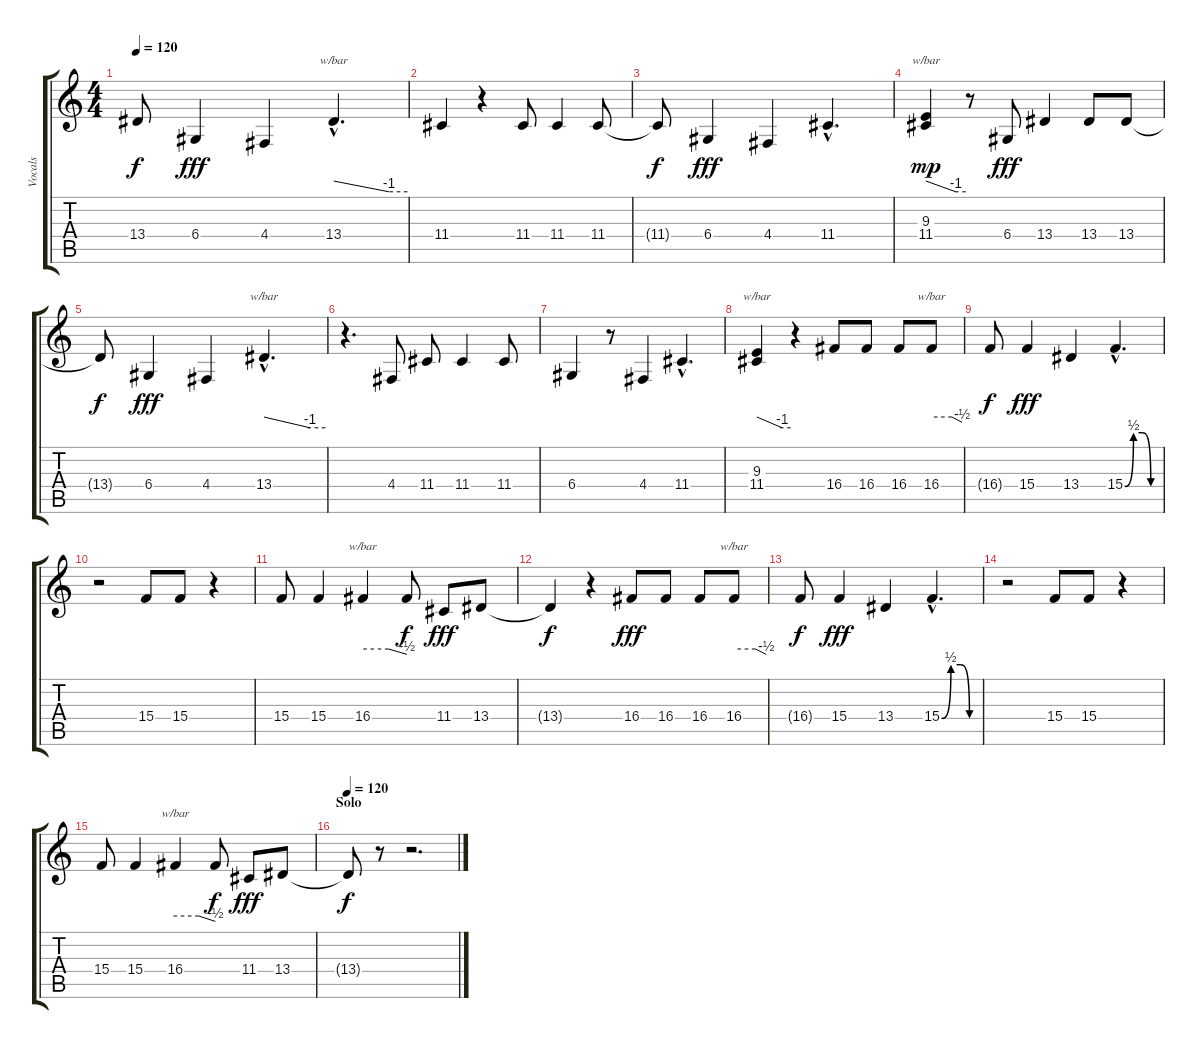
\track ("Vocals" "Vocals") {instrument lead6voice}
\staff {score tabs}
\tuning (E4 B3 G3 D3 A2 E2) {hide}
\ts (4 4)
\tempo 120
\clef g2
\ks c
13.4{t}.8{dy f} 6.4.4{dy fff} 4.4.4 13.4{hac}.4{d tbe (custom default 0 0 45 -4 60 -4)} |
11.4.4 r.4 11.4.8 11.4.4 11.4.8 |
11.4{t}.8{dy f} 6.4.4{dy fff} 4.4.4 11.4{hac}.4{d} |
(9.3 11.4).4{tbe (custom default 0 0 45 -4 60 -4) dy mp} r.8 6.4.8{dy fff} 13.4.4 13.4.8 13.4.8 |
13.4{t}.8{dy f} 6.4.4{dy fff} 4.4.4 13.4{hac}.4{d tbe (custom default 0 0 45 -4 60 -4)} |
r.4{d} 4.4.8 11.4.8 11.4.4 11.4.8 |
6.4.4 r.8 4.4.4 11.4{hac}.4{d} |
(9.3 11.4).4{tbe (custom default 0 0 45 -4 60 -4)} r.4 16.4.8 16.4.8 16.4.8 16.4.8{tbe (custom default 0 0 40 0 60 -2)} |
16.4{t}.8{dy f} 15.4.4{dy fff} 13.4.4 15.4{be (custom 0 0 15 2 30 2 45 0 60 0) hac}.4{d} |
r.2 15.4.8 15.4.8 r.4 |
15.4.8 15.4.4 16.4.4{tbe (custom default 0 0 35 0 60 -2)} 16.4{t}.8{dy f} 11.4.8{dy fff} 13.4.8 |
13.4{t}.4{dy f} r.4 16.4.8{dy fff} 16.4.8 16.4.8 16.4.8{tbe (custom default 0 0 40 0 60 -2)} |
16.4{t}.8{dy f} 15.4.4{dy fff} 13.4.4 15.4{be (custom 0 0 15 2 30 2 45 0 60 0) hac}.4{d} |
r.2 15.4.8 15.4.8 r.4 |
15.4.8 15.4.4 16.4.4{tbe (custom default 0 0 35 0 60 -2)} 16.4{t}.8{dy f} 11.4.8{dy fff} 13.4.8 |
\section ("" "Solo")
\tempo 120
13.4{t}.8{dy f} r.8 r.2{d}
